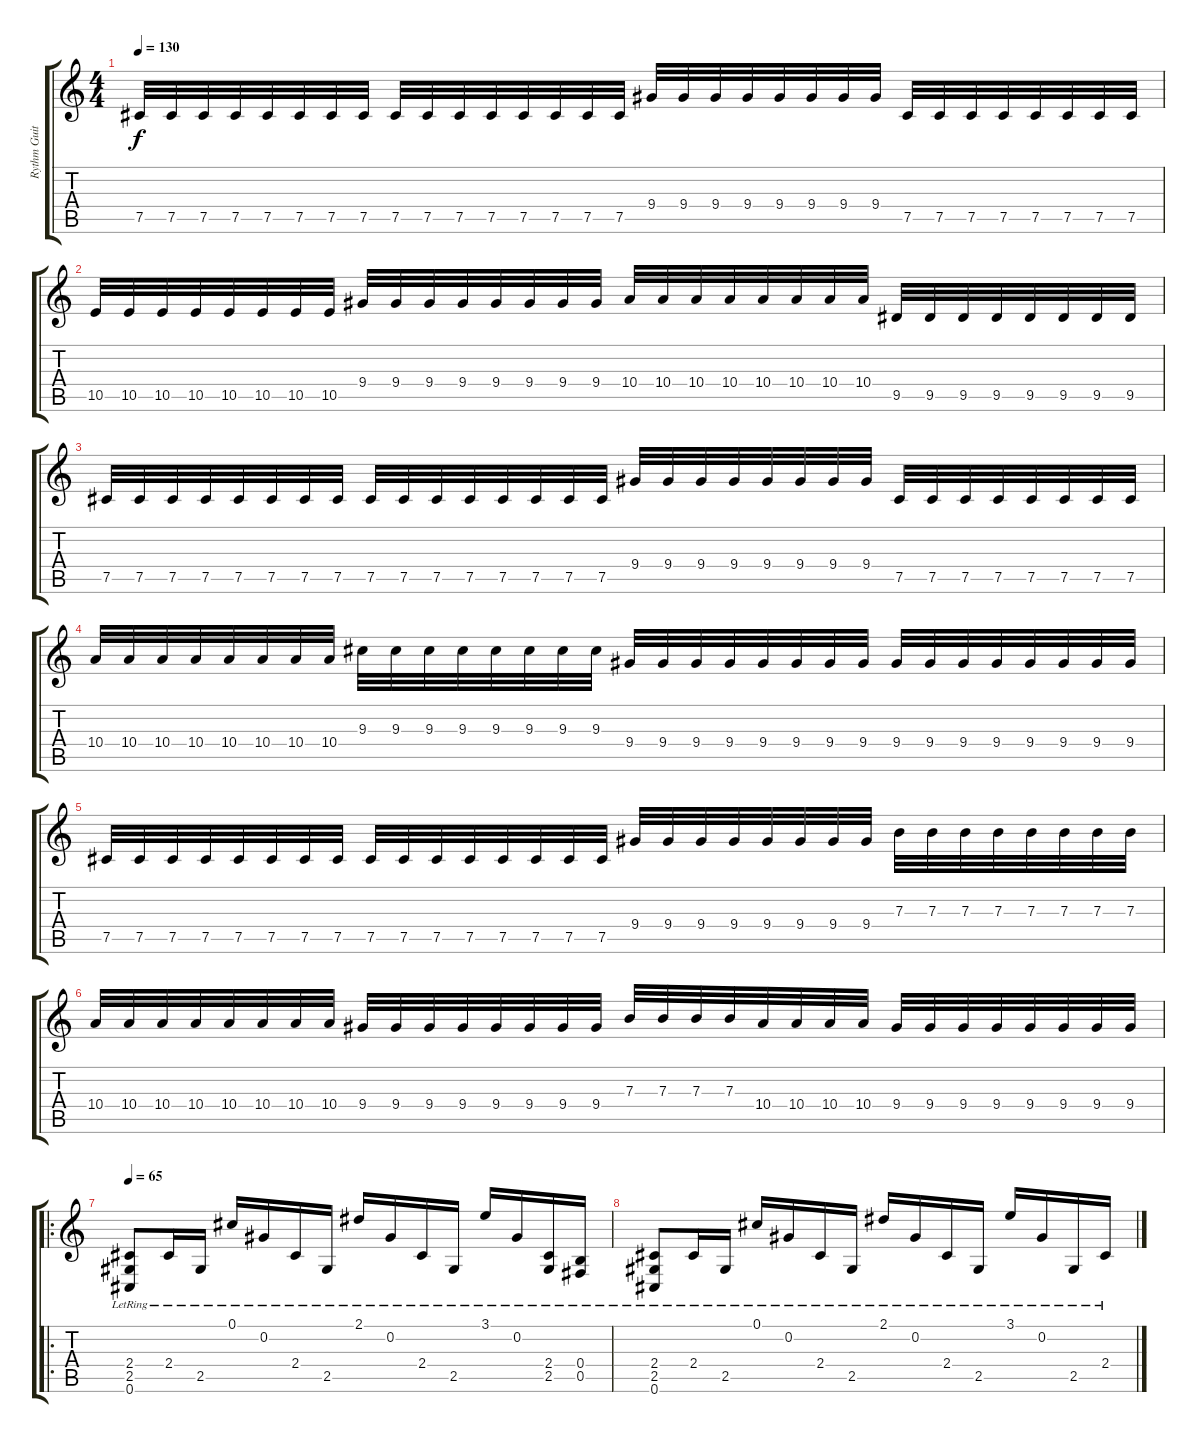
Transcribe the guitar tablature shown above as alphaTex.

\track ("Rythm Guitar" "Rythm Guit") {instrument distortionguitar}
\staff {score tabs}
\tuning (Db4 Ab3 E3 B2 Gb2 Db2) {hide}
\ts (4 4)
\tempo 130
\clef g2
\ks c
7.5.32{dy f} 7.5.32 7.5.32 7.5.32 7.5.32 7.5.32 7.5.32 7.5.32 7.5.32 7.5.32 7.5.32 7.5.32 7.5.32 7.5.32 7.5.32 7.5.32 9.4.32 9.4.32 9.4.32 9.4.32 9.4.32 9.4.32 9.4.32 9.4.32 7.5.32 7.5.32 7.5.32 7.5.32 7.5.32 7.5.32 7.5.32 7.5.32 |
10.5.32 10.5.32 10.5.32 10.5.32 10.5.32 10.5.32 10.5.32 10.5.32 9.4.32 9.4.32 9.4.32 9.4.32 9.4.32 9.4.32 9.4.32 9.4.32 10.4.32 10.4.32 10.4.32 10.4.32 10.4.32 10.4.32 10.4.32 10.4.32 9.5.32 9.5.32 9.5.32 9.5.32 9.5.32 9.5.32 9.5.32 9.5.32 |
7.5.32 7.5.32 7.5.32 7.5.32 7.5.32 7.5.32 7.5.32 7.5.32 7.5.32 7.5.32 7.5.32 7.5.32 7.5.32 7.5.32 7.5.32 7.5.32 9.4.32 9.4.32 9.4.32 9.4.32 9.4.32 9.4.32 9.4.32 9.4.32 7.5.32 7.5.32 7.5.32 7.5.32 7.5.32 7.5.32 7.5.32 7.5.32 |
10.4.32 10.4.32 10.4.32 10.4.32 10.4.32 10.4.32 10.4.32 10.4.32 9.3.32 9.3.32 9.3.32 9.3.32 9.3.32 9.3.32 9.3.32 9.3.32 9.4.32 9.4.32 9.4.32 9.4.32 9.4.32 9.4.32 9.4.32 9.4.32 9.4.32 9.4.32 9.4.32 9.4.32 9.4.32 9.4.32 9.4.32 9.4.32 |
7.5.32 7.5.32 7.5.32 7.5.32 7.5.32 7.5.32 7.5.32 7.5.32 7.5.32 7.5.32 7.5.32 7.5.32 7.5.32 7.5.32 7.5.32 7.5.32 9.4.32 9.4.32 9.4.32 9.4.32 9.4.32 9.4.32 9.4.32 9.4.32 7.3.32 7.3.32 7.3.32 7.3.32 7.3.32 7.3.32 7.3.32 7.3.32 |
10.4.32 10.4.32 10.4.32 10.4.32 10.4.32 10.4.32 10.4.32 10.4.32 9.4.32 9.4.32 9.4.32 9.4.32 9.4.32 9.4.32 9.4.32 9.4.32 7.3.32 7.3.32 7.3.32 7.3.32 10.4.32 10.4.32 10.4.32 10.4.32 9.4.32 9.4.32 9.4.32 9.4.32 9.4.32 9.4.32 9.4.32 9.4.32 |
\ro
\tempo 65
(2.4{lr} 2.5{lr} 0.6{lr}).8 2.4{lr}.16 2.5{lr}.16 0.1{lr}.16 0.2{lr}.16 2.4{lr}.16 2.5{lr}.16 2.1{lr}.16 0.2{lr}.16 2.4{lr}.16 2.5{lr}.16 3.1{lr}.16 0.2{lr}.16 (2.4{lr} 2.5{lr}).16 (0.4{lr} 0.5{lr}).16 |
(2.4{lr} 2.5{lr} 0.6{lr}).8 2.4{lr}.16 2.5{lr}.16 0.1{lr}.16 0.2{lr}.16 2.4{lr}.16 2.5{lr}.16 2.1{lr}.16 0.2{lr}.16 2.4{lr}.16 2.5{lr}.16 3.1{lr}.16 0.2{lr}.16 2.5{lr}.16 2.4{lr}.16
